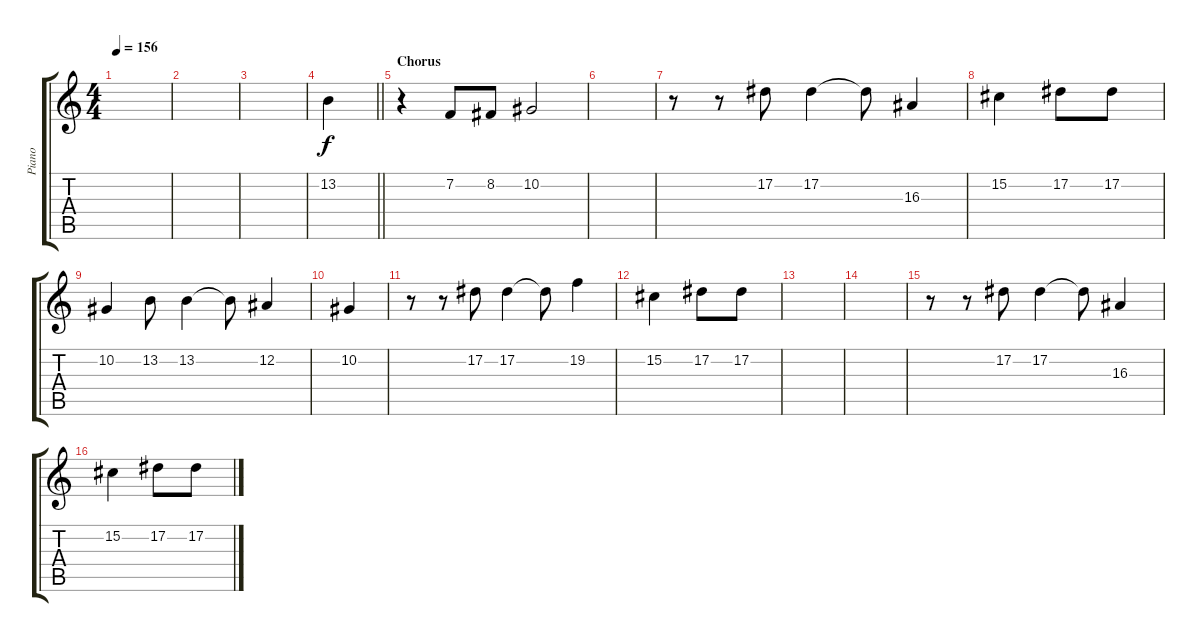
\track ("Piano" "Piano") {instrument acousticgrandpiano}
\staff {score tabs}
\tuning (Eb4 Bb3 Gb3 Db3 Ab2 Eb2) {hide}
\ts (4 4)
\tempo 156
\clef g2
\ks c
|
|
|
\barLineRight lightlight
13.2.4 |
\section ("" "Chorus")
r.4{volume 11} 7.2.8 8.2.8 10.2.2 |
|
r.8 r.8 17.2.8 17.2.4 17.2{t}.8 16.3.4 |
15.2.4 17.2.8 17.2.8 |
10.2.4 13.2.8 13.2.4 13.2{t}.8 12.2.4 |
10.2.4 |
r.8 r.8 17.2.8 17.2.4 17.2{t}.8 19.2.4 |
15.2.4 17.2.8 17.2.8 |
|
|
r.8{volume 10} r.8 17.2.8 17.2.4 17.2{t}.8 16.3.4 |
15.2.4 17.2.8 17.2.8
